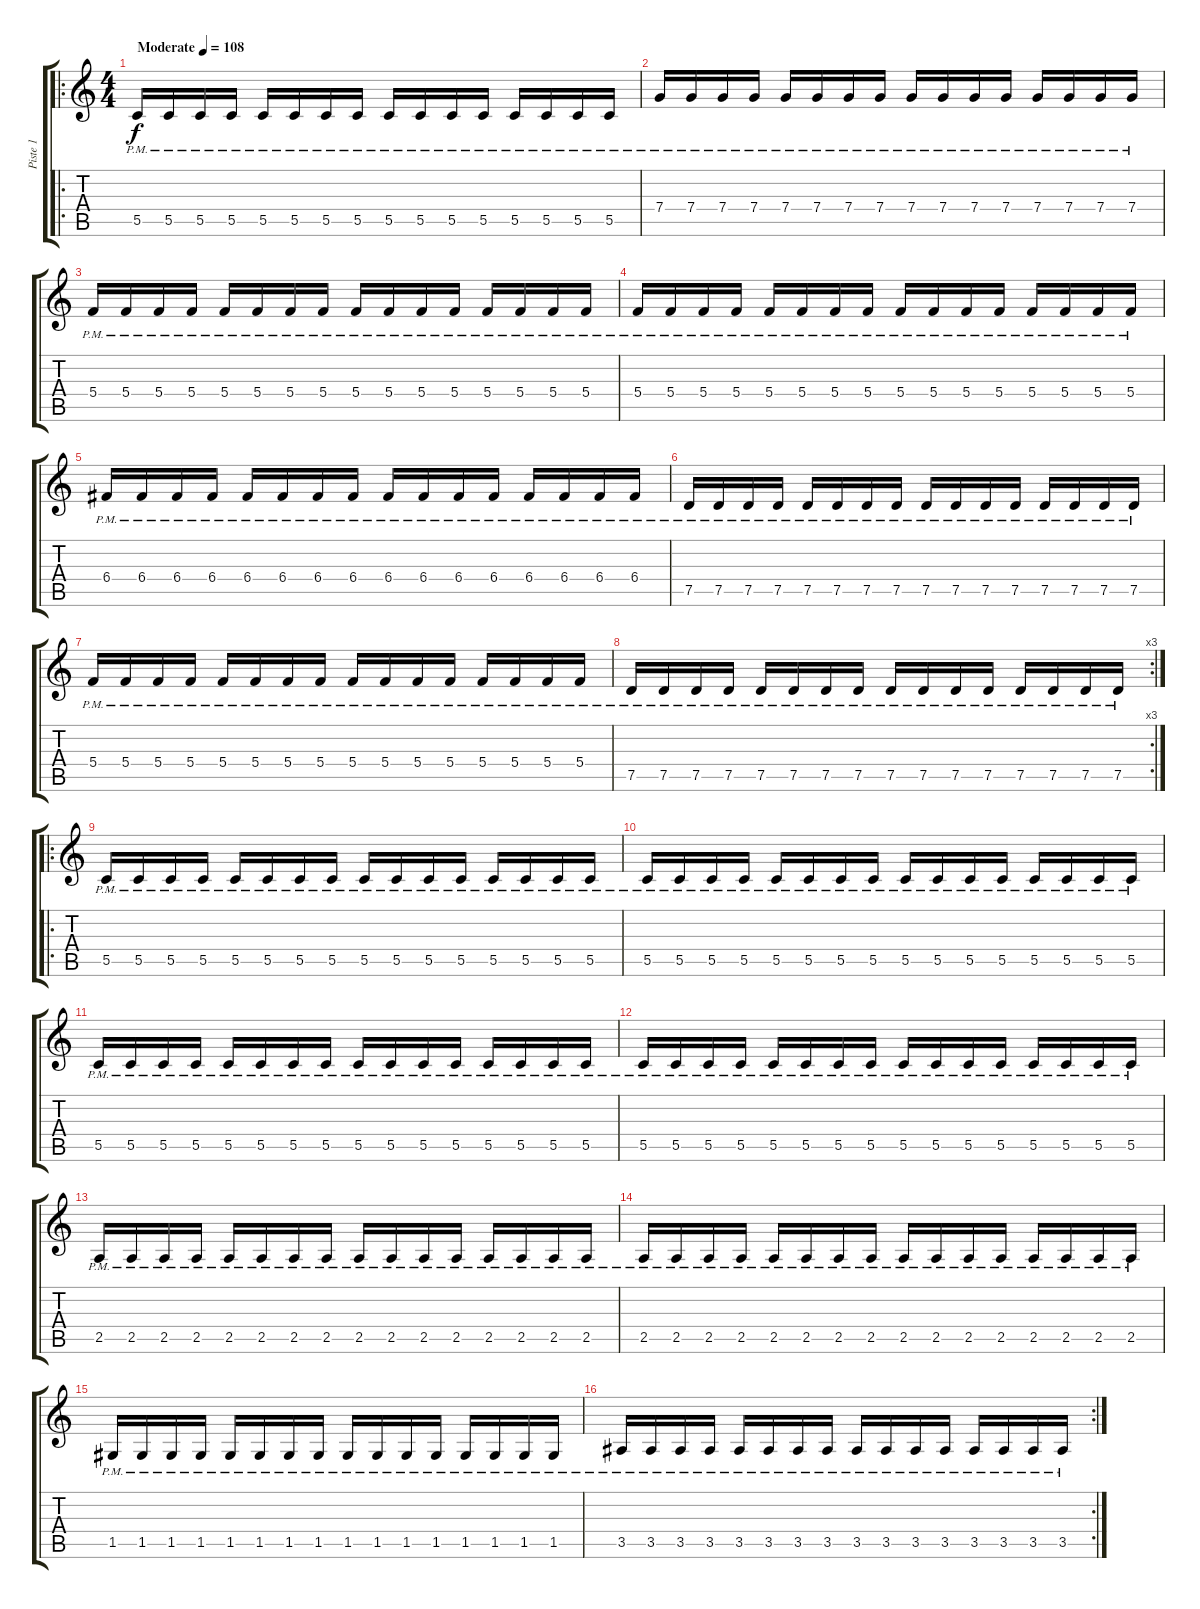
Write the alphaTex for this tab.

\track ("Piste 1" "Piste 1") {instrument electricguitarclean}
\staff {score tabs}
\tuning (D4 A3 F3 C3 G2 C2) {hide}
\ro
\ts (4 4)
\tempo (108 "Moderate")
\clef g2
\ks c
5.5{pm}.16{dy f instrument electricguitarclean} 5.5{pm}.16 5.5{pm}.16 5.5{pm}.16 5.5{pm}.16 5.5{pm}.16 5.5{pm}.16 5.5{pm}.16 5.5{pm}.16 5.5{pm}.16 5.5{pm}.16 5.5{pm}.16 5.5{pm}.16 5.5{pm}.16 5.5{pm}.16 5.5{pm}.16 |
7.4{pm}.16 7.4{pm}.16 7.4{pm}.16 7.4{pm}.16 7.4{pm}.16 7.4{pm}.16 7.4{pm}.16 7.4{pm}.16 7.4{pm}.16 7.4{pm}.16 7.4{pm}.16 7.4{pm}.16 7.4{pm}.16 7.4{pm}.16 7.4{pm}.16 7.4{pm}.16 |
5.4{pm}.16 5.4{pm}.16 5.4{pm}.16 5.4{pm}.16 5.4{pm}.16 5.4{pm}.16 5.4{pm}.16 5.4{pm}.16 5.4{pm}.16 5.4{pm}.16 5.4{pm}.16 5.4{pm}.16 5.4{pm}.16 5.4{pm}.16 5.4{pm}.16 5.4{pm}.16 |
5.4{pm}.16 5.4{pm}.16 5.4{pm}.16 5.4{pm}.16 5.4{pm}.16 5.4{pm}.16 5.4{pm}.16 5.4{pm}.16 5.4{pm}.16 5.4{pm}.16 5.4{pm}.16 5.4{pm}.16 5.4{pm}.16 5.4{pm}.16 5.4{pm}.16 5.4{pm}.16 |
6.4{pm}.16 6.4{pm}.16 6.4{pm}.16 6.4{pm}.16 6.4{pm}.16 6.4{pm}.16 6.4{pm}.16 6.4{pm}.16 6.4{pm}.16 6.4{pm}.16 6.4{pm}.16 6.4{pm}.16 6.4{pm}.16 6.4{pm}.16 6.4{pm}.16 6.4{pm}.16 |
7.5{pm}.16 7.5{pm}.16 7.5{pm}.16 7.5{pm}.16 7.5{pm}.16 7.5{pm}.16 7.5{pm}.16 7.5{pm}.16 7.5{pm}.16 7.5{pm}.16 7.5{pm}.16 7.5{pm}.16 7.5{pm}.16 7.5{pm}.16 7.5{pm}.16 7.5{pm}.16 |
5.4{pm}.16 5.4{pm}.16 5.4{pm}.16 5.4{pm}.16 5.4{pm}.16 5.4{pm}.16 5.4{pm}.16 5.4{pm}.16 5.4{pm}.16 5.4{pm}.16 5.4{pm}.16 5.4{pm}.16 5.4{pm}.16 5.4{pm}.16 5.4{pm}.16 5.4{pm}.16 |
\rc 3
7.5{pm}.16 7.5{pm}.16 7.5{pm}.16 7.5{pm}.16 7.5{pm}.16 7.5{pm}.16 7.5{pm}.16 7.5{pm}.16 7.5{pm}.16 7.5{pm}.16 7.5{pm}.16 7.5{pm}.16 7.5{pm}.16 7.5{pm}.16 7.5{pm}.16 7.5{pm}.16 |
\ro
5.5{pm}.16 5.5{pm}.16 5.5{pm}.16 5.5{pm}.16 5.5{pm}.16 5.5{pm}.16 5.5{pm}.16 5.5{pm}.16 5.5{pm}.16 5.5{pm}.16 5.5{pm}.16 5.5{pm}.16 5.5{pm}.16 5.5{pm}.16 5.5{pm}.16 5.5{pm}.16 |
5.5{pm}.16 5.5{pm}.16 5.5{pm}.16 5.5{pm}.16 5.5{pm}.16 5.5{pm}.16 5.5{pm}.16 5.5{pm}.16 5.5{pm}.16 5.5{pm}.16 5.5{pm}.16 5.5{pm}.16 5.5{pm}.16 5.5{pm}.16 5.5{pm}.16 5.5{pm}.16 |
5.5{pm}.16 5.5{pm}.16 5.5{pm}.16 5.5{pm}.16 5.5{pm}.16 5.5{pm}.16 5.5{pm}.16 5.5{pm}.16 5.5{pm}.16 5.5{pm}.16 5.5{pm}.16 5.5{pm}.16 5.5{pm}.16 5.5{pm}.16 5.5{pm}.16 5.5{pm}.16 |
5.5{pm}.16 5.5{pm}.16 5.5{pm}.16 5.5{pm}.16 5.5{pm}.16 5.5{pm}.16 5.5{pm}.16 5.5{pm}.16 5.5{pm}.16 5.5{pm}.16 5.5{pm}.16 5.5{pm}.16 5.5{pm}.16 5.5{pm}.16 5.5{pm}.16 5.5{pm}.16 |
2.5{pm}.16 2.5{pm}.16 2.5{pm}.16 2.5{pm}.16 2.5{pm}.16 2.5{pm}.16 2.5{pm}.16 2.5{pm}.16 2.5{pm}.16 2.5{pm}.16 2.5{pm}.16 2.5{pm}.16 2.5{pm}.16 2.5{pm}.16 2.5{pm}.16 2.5{pm}.16 |
2.5{pm}.16 2.5{pm}.16 2.5{pm}.16 2.5{pm}.16 2.5{pm}.16 2.5{pm}.16 2.5{pm}.16 2.5{pm}.16 2.5{pm}.16 2.5{pm}.16 2.5{pm}.16 2.5{pm}.16 2.5{pm}.16 2.5{pm}.16 2.5{pm}.16 2.5{pm}.16 |
1.5{pm}.16 1.5{pm}.16 1.5{pm}.16 1.5{pm}.16 1.5{pm}.16 1.5{pm}.16 1.5{pm}.16 1.5{pm}.16 1.5{pm}.16 1.5{pm}.16 1.5{pm}.16 1.5{pm}.16 1.5{pm}.16 1.5{pm}.16 1.5{pm}.16 1.5{pm}.16 |
\rc 2
3.5{pm}.16 3.5{pm}.16 3.5{pm}.16 3.5{pm}.16 3.5{pm}.16 3.5{pm}.16 3.5{pm}.16 3.5{pm}.16 3.5{pm}.16 3.5{pm}.16 3.5{pm}.16 3.5{pm}.16 3.5{pm}.16 3.5{pm}.16 3.5{pm}.16 3.5{pm}.16
